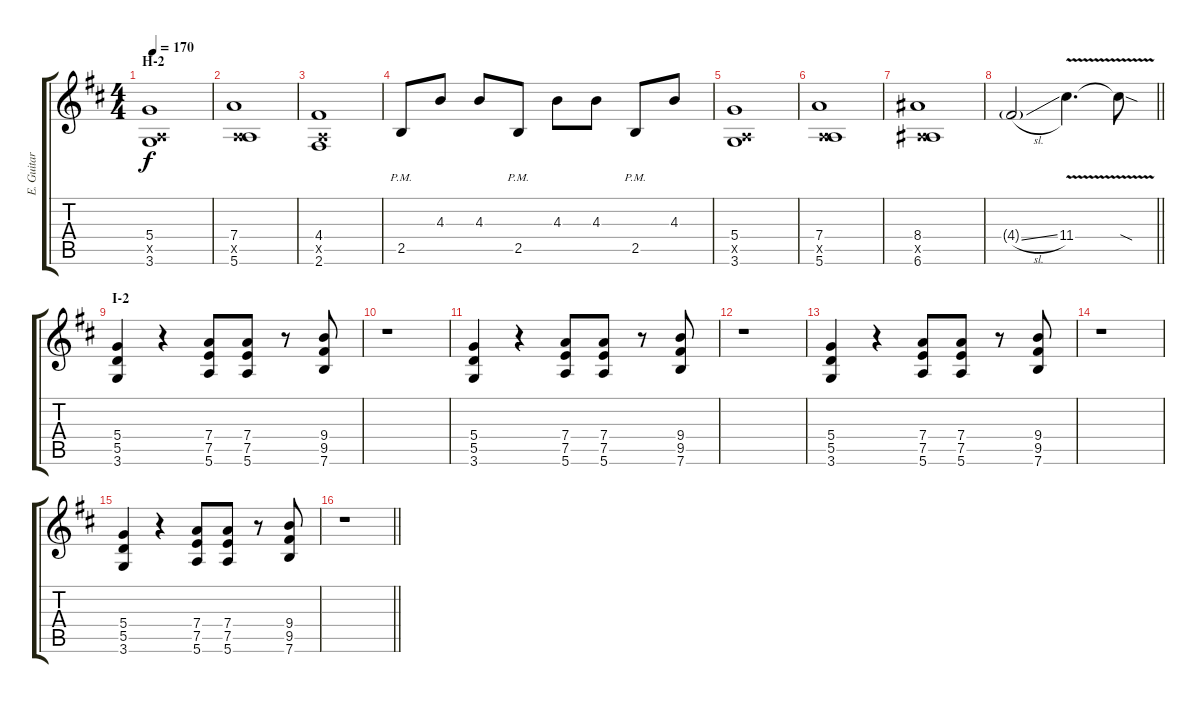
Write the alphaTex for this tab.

\track ("E. Guitar II" "E. Guitar ") {instrument overdrivenguitar}
\staff {score tabs}
\tuning (E4 B3 G3 D3 A2 E2) {hide}
\ts (4 4)
\section ("" "H-2")
\tempo 170
\clef g2
\ks d
(5.4 0.5{x} 3.6).1{dy f} |
(7.4 0.5{x} 5.6).1 |
(4.4 0.5{x} 2.6).1 |
2.5{pm}.8 4.3.8 4.3.8 2.5{pm}.8 4.3.8 4.3.8 2.5{pm}.8 4.3.8 |
(5.4 0.5{x} 3.6).1 |
(7.4 0.5{x} 5.6).1 |
(8.4 0.5{x} 6.6).1 |
\barLineRight lightlight
4.4{sl g}.2 11.4{v}.4{d} 11.4{sod t}.8 |
\section ("" "I-2")
(5.4 5.5 3.6).4 r.4 (7.4 7.5 5.6).8 (7.4 7.5 5.6).8 r.8 (9.4 9.5 7.6).8 |
r.1 |
(5.4 5.5 3.6).4 r.4 (7.4 7.5 5.6).8 (7.4 7.5 5.6).8 r.8 (9.4 9.5 7.6).8 |
r.1 |
(5.4 5.5 3.6).4 r.4 (7.4 7.5 5.6).8 (7.4 7.5 5.6).8 r.8 (9.4 9.5 7.6).8 |
r.1 |
(5.4 5.5 3.6).4 r.4 (7.4 7.5 5.6).8 (7.4 7.5 5.6).8 r.8 (9.4 9.5 7.6).8 |
\barLineRight lightlight
r.1
